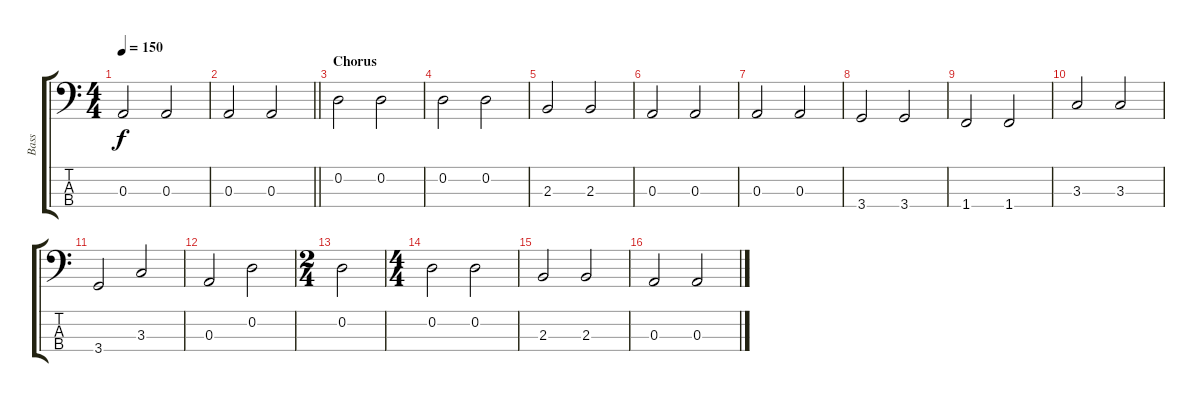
\track ("Bass" "Bass") {instrument electricbassfinger}
\staff {score tabs}
\tuning (G2 D2 A1 E1) {hide}
\ts (4 4)
\tempo 150
\clef f4
\ks c
0.3.2{dy f} 0.3.2 |
\barLineRight lightlight
0.3.2 0.3.2 |
\section ("" "Chorus")
0.2.2 0.2.2 |
0.2.2 0.2.2 |
2.3.2 2.3.2 |
0.3.2 0.3.2 |
0.3.2 0.3.2 |
3.4.2 3.4.2 |
1.4.2 1.4.2 |
3.3.2 3.3.2 |
3.4.2 3.3.2 |
0.3.2 0.2.2 |
\ts (2 4)
0.2.2 |
\ts (4 4)
0.2.2 0.2.2 |
2.3.2 2.3.2 |
0.3.2 0.3.2
